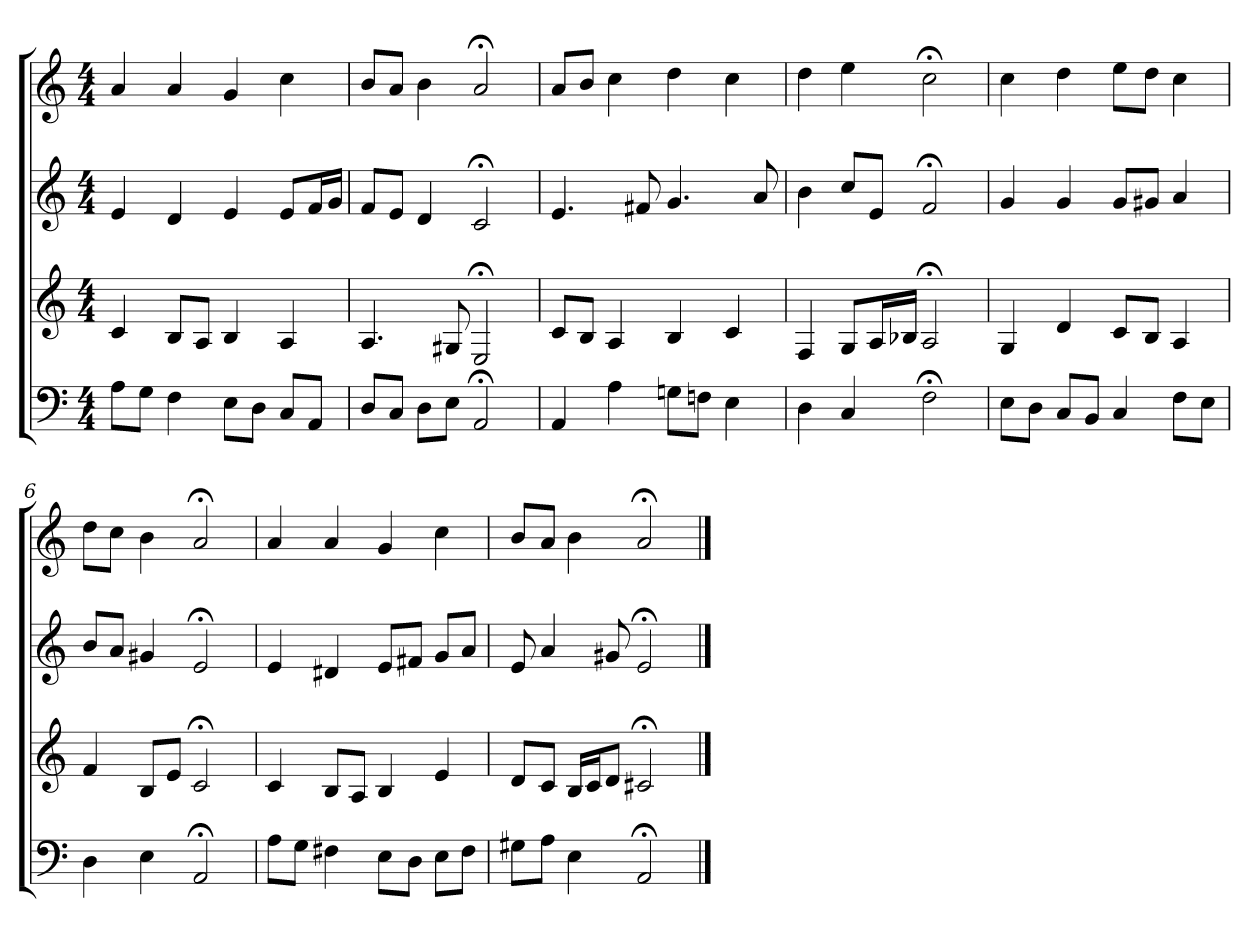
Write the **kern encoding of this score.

**kern	**kern	**kern	**kern
*part4	*part3	*part2	*part1
*staff4	*staff3	*staff2	*staff1
*clefF4	*clefG2	*clefG2	*clefG2
*k[]	*k[]	*k[]	*k[]
*C:	*C:	*C:	*a:
*M4/4	*M4/4	*M4/4	*M4/4
=1	=1	=1	=1
8A\L	4c	4e	4a
8G\J	.	.	.
4F	8B/L	4d	4a
.	8A/J	.	.
8E\L	4B	4e	4g
8D\J	.	.	.
8C/L	4A	8e/L	4cc
8AA/J	.	16f/L	.
.	.	16g/JJ	.
=2	=2	=2	=2
8D/L	4.A	8f/L	8b/L
8C/J	.	8e/J	8a/J
8D\L	.	4d	4b
8E\J	8G#X	.	.
2AA;<	2E;<	2c;<	2a;<
=3	=3	=3	=3
4AA	8c/L	4.e	8a/L
.	8B/J	.	8b/J
4A	4A	.	4cc
.	.	8f#X	.
8Gn\L	4B	4.g	4dd
8Fn\J	.	.	.
4E	4c	.	4cc
.	.	8a	.
=4	=4	=4	=4
4D	4F	4b	4dd
4C	8G/L	8cc/L	4ee
.	16A/L	8e/J	.
.	16B-X/JJ	.	.
2F;<	2A;<	2f;<	2cc;<
=5	=5	=5	=5
8E\L	4G	4g	4cc
8D\J	.	.	.
8C/L	4d	4g	4dd
8BB/J	.	.	.
4C	8c/L	8g/L	8ee\L
.	8B/J	8g#X/J	8dd\J
8F\L	4A	4a	4cc
8E\J	.	.	.
=6	=6	=6	=6
4D	4f	8b/L	8dd\L
.	.	8a/J	8cc\J
4E	8B/L	4g#X	4b
.	8e/J	.	.
2AA;<	2c;<	2e;<	2a;<
=7	=7	=7	=7
8A\L	4c	4e	4a
8G\J	.	.	.
4F#X	8B/L	4d#X	4a
.	8A/J	.	.
8E\L	4B	8e/L	4g
8D\J	.	8f#X/J	.
8E\L	4e	8g/L	4cc
8F#\J	.	8a/J	.
=8	=8	=8	=8
8G#X\L	8d/L	8e	8b/L
8A\J	8c/J	4a	8a/J
4E	16B/LL	.	4b
.	16c/J	.	.
.	8d/J	8g#X	.
2AA;<	2c#X;<	2e;<	2a;<
==	==	==	==
*-	*-	*-	*-
